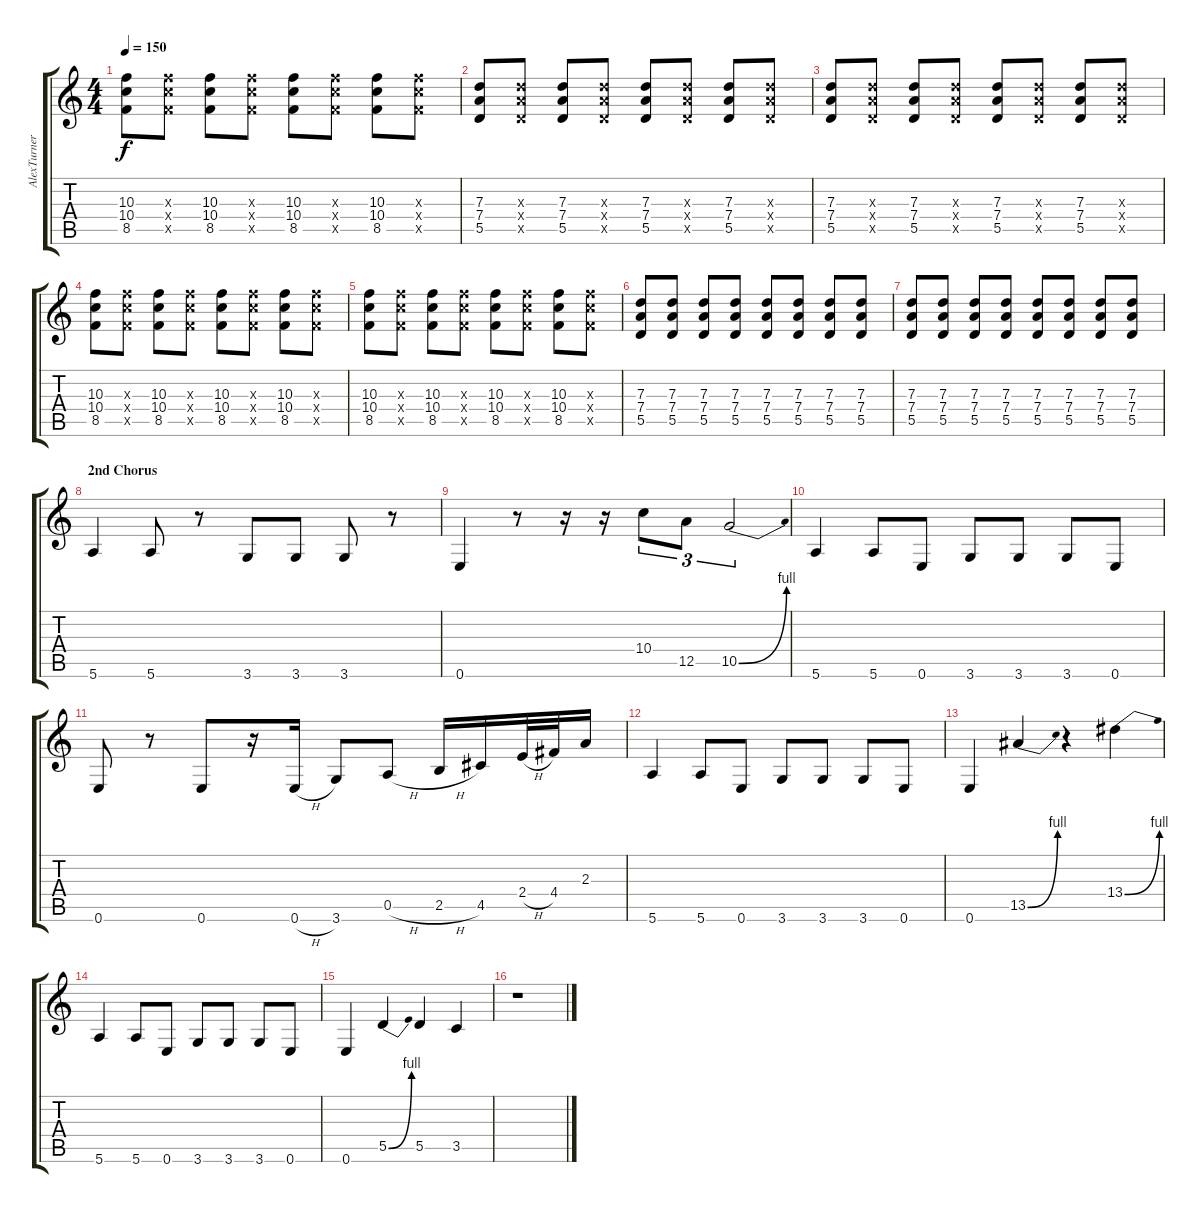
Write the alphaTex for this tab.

\track ("AlexTurner" "AlexTurner") {instrument overdrivenguitar}
\staff {score tabs}
\tuning (E4 B3 G3 D3 A2 E2) {hide}
\ts (4 4)
\tempo 150
\clef g2
\ks c
(10.3 10.4 8.5).8{dy f} (10.3{x} 10.4{x} 8.5{x}).8 (10.3 10.4 8.5).8 (10.3{x} 10.4{x} 8.5{x}).8 (10.3 10.4 8.5).8 (10.3{x} 10.4{x} 8.5{x}).8 (10.3 10.4 8.5).8 (10.3{x} 10.4{x} 8.5{x}).8 |
(7.3 7.4 5.5).8 (7.3{x} 7.4{x} 5.5{x}).8 (7.3 7.4 5.5).8 (7.3{x} 7.4{x} 5.5{x}).8 (7.3 7.4 5.5).8 (7.3{x} 7.4{x} 5.5{x}).8 (7.3 7.4 5.5).8 (7.3{x} 7.4{x} 5.5{x}).8 |
(7.3 7.4 5.5).8 (7.3{x} 7.4{x} 5.5{x}).8 (7.3 7.4 5.5).8 (7.3{x} 7.4{x} 5.5{x}).8 (7.3 7.4 5.5).8 (7.3{x} 7.4{x} 5.5{x}).8 (7.3 7.4 5.5).8 (7.3{x} 7.4{x} 5.5{x}).8 |
(10.3 10.4 8.5).8 (10.3{x} 10.4{x} 8.5{x}).8 (10.3 10.4 8.5).8 (10.3{x} 10.4{x} 8.5{x}).8 (10.3 10.4 8.5).8 (10.3{x} 10.4{x} 8.5{x}).8 (10.3 10.4 8.5).8 (10.3{x} 10.4{x} 8.5{x}).8 |
(10.3 10.4 8.5).8 (10.3{x} 10.4{x} 8.5{x}).8 (10.3 10.4 8.5).8 (10.3{x} 10.4{x} 8.5{x}).8 (10.3 10.4 8.5).8 (10.3{x} 10.4{x} 8.5{x}).8 (10.3 10.4 8.5).8 (10.3{x} 10.4{x} 8.5{x}).8 |
(7.3 7.4 5.5).8 (7.3 7.4 5.5).8 (7.3 7.4 5.5).8 (7.3 7.4 5.5).8 (7.3 7.4 5.5).8 (7.3 7.4 5.5).8 (7.3 7.4 5.5).8 (7.3 7.4 5.5).8 |
(7.3 7.4 5.5).8 (7.3 7.4 5.5).8 (7.3 7.4 5.5).8 (7.3 7.4 5.5).8 (7.3 7.4 5.5).8 (7.3 7.4 5.5).8 (7.3 7.4 5.5).8 (7.3 7.4 5.5).8 |
\section ("" "2nd Chorus")
5.6.4 5.6.8 r.8 3.6.8 3.6.8 3.6.8 r.8 |
0.6.4 r.8 r.16 r.16 10.4.8{tu (3 2)} 12.5.8{tu (3 2)} 10.5{be (bend 0 0 60 4)}.2{tu (3 2)} |
5.6.4 5.6.8 0.6.8 3.6.8 3.6.8 3.6.8 0.6.8 |
0.6.8 r.8 0.6.8 r.16 0.6{h}.16 3.6.8 0.5{h}.8 2.5{h}.16 4.5.16 2.4{h}.32 4.4.32 2.3.16 |
5.6.4 5.6.8 0.6.8 3.6.8 3.6.8 3.6.8 0.6.8 |
0.6.4 13.5{be (bend 0 0 60 4)}.4 r.4 13.4{be (bend 0 0 60 4)}.4 |
5.6.4 5.6.8 0.6.8 3.6.8 3.6.8 3.6.8 0.6.8 |
0.6.4 5.5{be (bend 0 0 60 4)}.4 5.5.4 3.5.4 |
r.1
